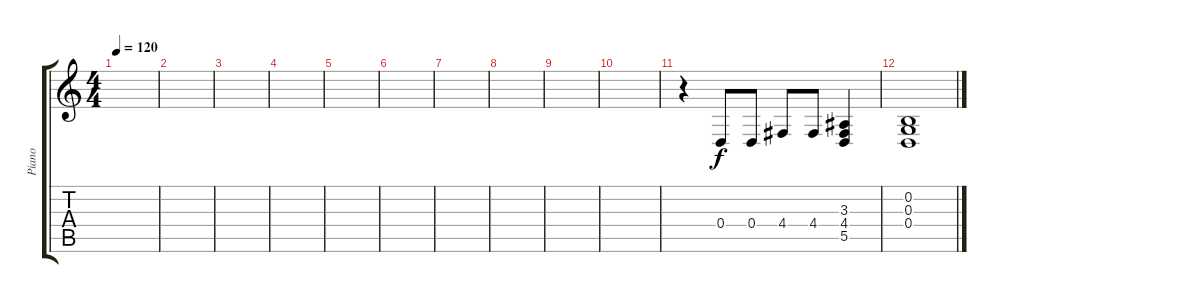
\track ("Piano" "Piano") {instrument acousticgrandpiano}
\staff {score tabs}
\tuning (E4 B3 G3 D3 A2 E2) {hide}
\ts (4 4)
\tempo 120
\clef g2
\ks c
|
|
|
|
|
|
|
|
|
|
r.4 0.4.8 0.4.8 4.4.8 4.4.8 (3.3 4.4 5.5).4 |
(0.2 0.3 0.4).1
